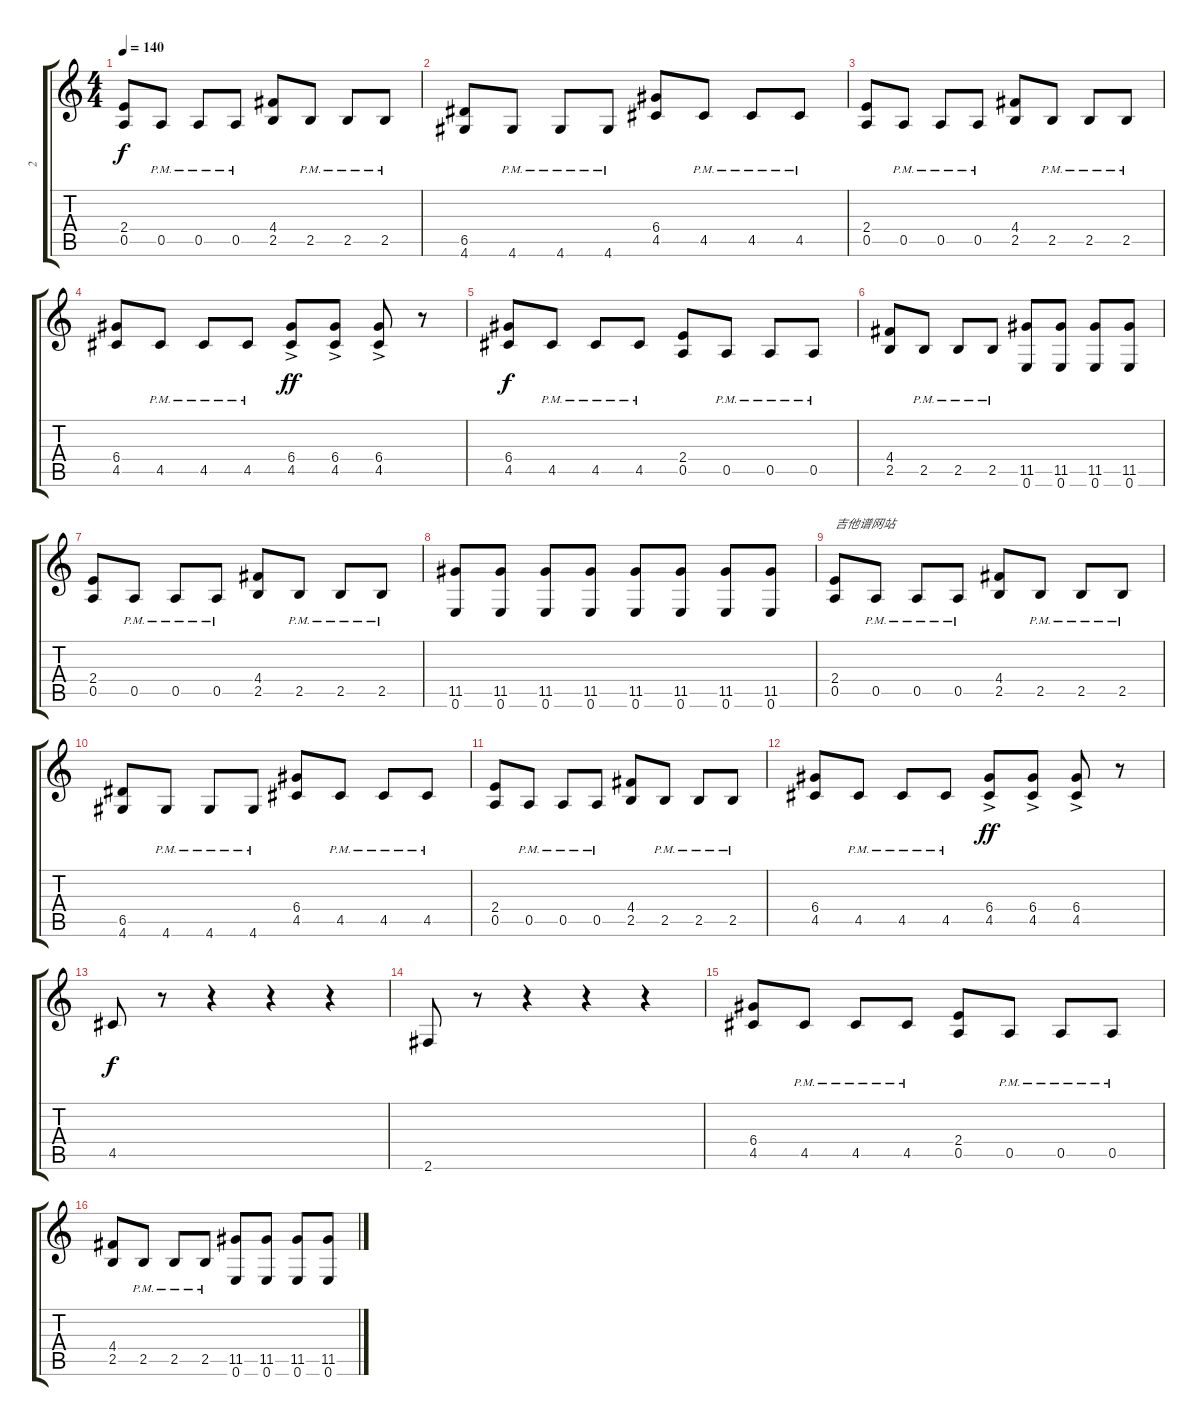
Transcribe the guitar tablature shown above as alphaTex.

\track ("2" "2") {instrument distortionguitar}
\staff {score tabs}
\tuning (E4 B3 G3 D3 A2 E2) {hide}
\ts (4 4)
\tempo 140
\clef g2
\ks c
(2.4 0.5).8{dy f} 0.5{pm}.8 0.5{pm}.8 0.5{pm}.8 (4.4 2.5).8 2.5{pm}.8 2.5{pm}.8 2.5{pm}.8 |
(6.5 4.6).8 4.6{pm}.8 4.6{pm}.8 4.6{pm}.8 (6.4 4.5).8 4.5{pm}.8 4.5{pm}.8 4.5{pm}.8 |
(2.4 0.5).8 0.5{pm}.8 0.5{pm}.8 0.5{pm}.8 (4.4 2.5).8 2.5{pm}.8 2.5{pm}.8 2.5{pm}.8 |
(6.4 4.5).8 4.5{pm}.8 4.5{pm}.8 4.5{pm}.8 (6.4{ac} 4.5{ac}).8{dy ff} (6.4{ac} 4.5{ac}).8 (6.4{ac} 4.5{ac}).8 r.8 |
(6.4 4.5).8{dy f} 4.5{pm}.8 4.5{pm}.8 4.5{pm}.8 (2.4 0.5).8 0.5{pm}.8 0.5{pm}.8 0.5{pm}.8 |
(4.4 2.5).8 2.5{pm}.8 2.5{pm}.8 2.5{pm}.8 (11.5 0.6).8 (11.5 0.6).8 (11.5 0.6).8 (11.5 0.6).8 |
(2.4 0.5).8 0.5{pm}.8 0.5{pm}.8 0.5{pm}.8 (4.4 2.5).8 2.5{pm}.8 2.5{pm}.8 2.5{pm}.8 |
(11.5 0.6).8 (11.5 0.6).8 (11.5 0.6).8 (11.5 0.6).8 (11.5 0.6).8 (11.5 0.6).8 (11.5 0.6).8 (11.5 0.6).8 |
(2.4 0.5).8{txt "吉他谱网站"} 0.5{pm}.8 0.5{pm}.8 0.5{pm}.8 (4.4 2.5).8 2.5{pm}.8 2.5{pm}.8 2.5{pm}.8 |
(6.5 4.6).8 4.6{pm}.8 4.6{pm}.8 4.6{pm}.8 (6.4 4.5).8 4.5{pm}.8 4.5{pm}.8 4.5{pm}.8 |
(2.4 0.5).8 0.5{pm}.8 0.5{pm}.8 0.5{pm}.8 (4.4 2.5).8 2.5{pm}.8 2.5{pm}.8 2.5{pm}.8 |
(6.4 4.5).8 4.5{pm}.8 4.5{pm}.8 4.5{pm}.8 (6.4{ac} 4.5{ac}).8{dy ff} (6.4{ac} 4.5{ac}).8 (6.4{ac} 4.5{ac}).8 r.8 |
4.5.8{dy f} r.8 r.4 r.4 r.4 |
2.6.8 r.8 r.4 r.4 r.4 |
(6.4 4.5).8 4.5{pm}.8 4.5{pm}.8 4.5{pm}.8 (2.4 0.5).8 0.5{pm}.8 0.5{pm}.8 0.5{pm}.8 |
(4.4 2.5).8 2.5{pm}.8 2.5{pm}.8 2.5{pm}.8 (11.5 0.6).8 (11.5 0.6).8 (11.5 0.6).8 (11.5 0.6).8
